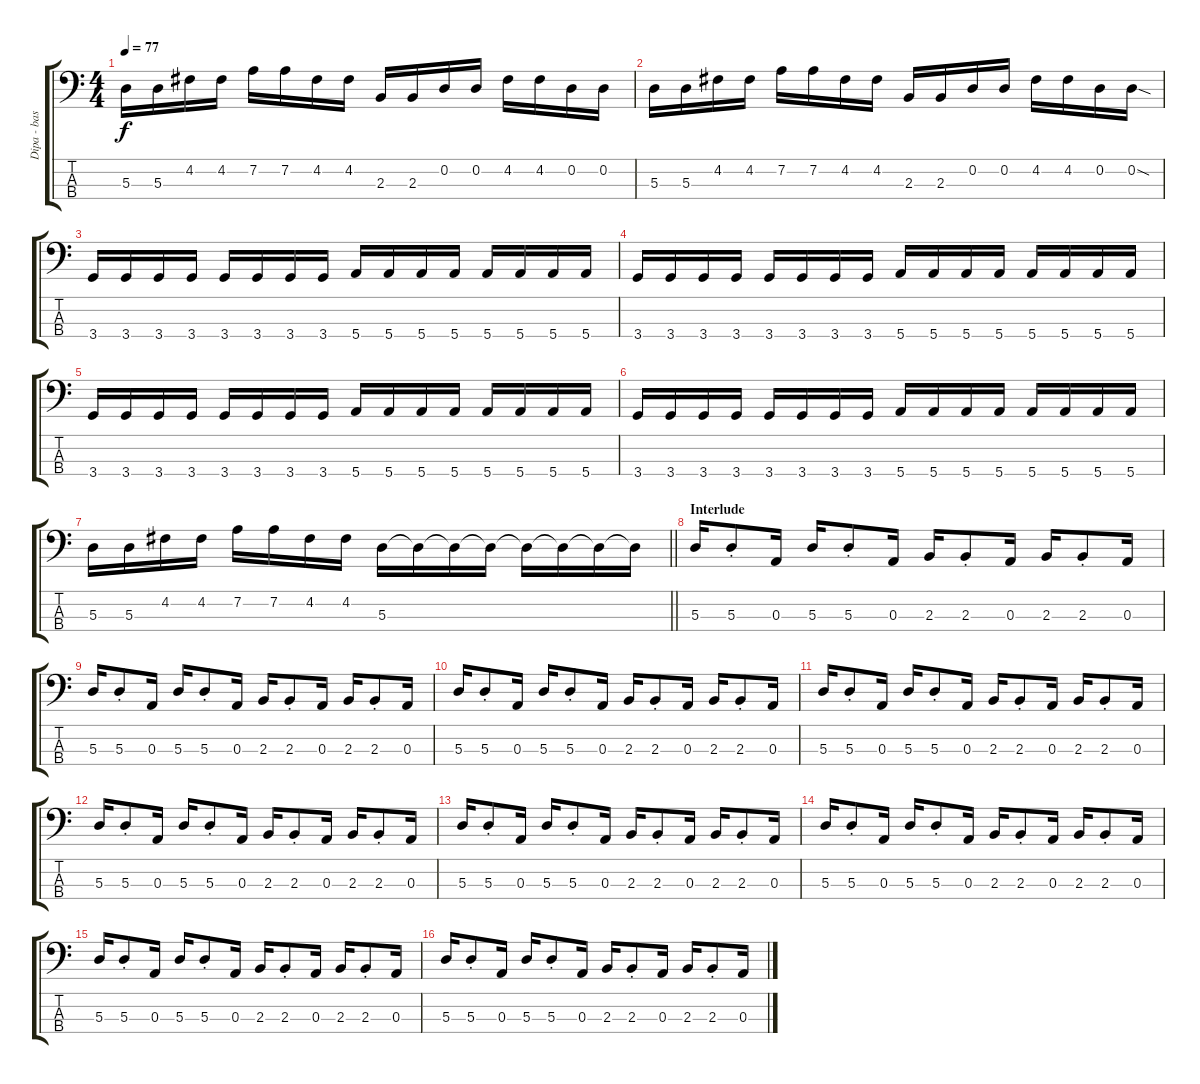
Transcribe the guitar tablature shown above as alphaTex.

\track ("Dipa - bass" "Dipa - bas") {instrument electricbassfinger}
\staff {score tabs}
\tuning (G2 D2 A1 E1) {hide}
\ts (4 4)
\tempo 77
\clef f4
\ks c
5.3.16{dy f} 5.3.16 4.2.16 4.2.16 7.2.16 7.2.16 4.2.16 4.2.16 2.3.16 2.3.16 0.2.16 0.2.16 4.2.16 4.2.16 0.2.16 0.2.16 |
5.3.16 5.3.16 4.2.16 4.2.16 7.2.16 7.2.16 4.2.16 4.2.16 2.3.16 2.3.16 0.2.16 0.2.16 4.2.16 4.2.16 0.2.16 0.2{sod}.16 |
3.4.16 3.4.16 3.4.16 3.4.16 3.4.16 3.4.16 3.4.16 3.4.16 5.4.16 5.4.16 5.4.16 5.4.16 5.4.16 5.4.16 5.4.16 5.4.16 |
3.4.16 3.4.16 3.4.16 3.4.16 3.4.16 3.4.16 3.4.16 3.4.16 5.4.16 5.4.16 5.4.16 5.4.16 5.4.16 5.4.16 5.4.16 5.4.16 |
3.4.16 3.4.16 3.4.16 3.4.16 3.4.16 3.4.16 3.4.16 3.4.16 5.4.16 5.4.16 5.4.16 5.4.16 5.4.16 5.4.16 5.4.16 5.4.16 |
3.4.16 3.4.16 3.4.16 3.4.16 3.4.16 3.4.16 3.4.16 3.4.16 5.4.16 5.4.16 5.4.16 5.4.16 5.4.16 5.4.16 5.4.16 5.4.16 |
\barLineRight lightlight
5.3.16 5.3.16 4.2.16 4.2.16 7.2.16 7.2.16 4.2.16 4.2.16 5.3.16 5.3{t}.16 5.3{t}.16 5.3{t}.16 5.3{t}.16 5.3{t}.16 5.3{t}.16 5.3{t}.16 |
\section ("" "Interlude")
5.3.16{volume 16 balance 8 instrument electricbassfinger} 5.3{st}.8 0.3.16 5.3.16 5.3{st}.8 0.3.16 2.3.16 2.3{st}.8 0.3.16 2.3.16 2.3{st}.8 0.3.16 |
5.3.16 5.3{st}.8 0.3.16 5.3.16 5.3{st}.8 0.3.16 2.3.16 2.3{st}.8 0.3.16 2.3.16 2.3{st}.8 0.3.16 |
5.3.16{volume 12 balance 8 instrument electricbassfinger} 5.3{st}.8 0.3.16 5.3.16 5.3{st}.8 0.3.16 2.3.16 2.3{st}.8 0.3.16 2.3.16 2.3{st}.8 0.3.16 |
5.3.16 5.3{st}.8 0.3.16 5.3.16 5.3{st}.8 0.3.16 2.3.16 2.3{st}.8 0.3.16 2.3.16 2.3{st}.8 0.3.16 |
5.3.16 5.3{st}.8 0.3.16 5.3.16 5.3{st}.8 0.3.16 2.3.16 2.3{st}.8 0.3.16 2.3.16 2.3{st}.8 0.3.16 |
5.3.16 5.3{st}.8 0.3.16 5.3.16 5.3{st}.8 0.3.16 2.3.16 2.3{st}.8 0.3.16 2.3.16 2.3{st}.8 0.3.16 |
5.3.16 5.3{st}.8 0.3.16 5.3.16 5.3{st}.8 0.3.16 2.3.16 2.3{st}.8 0.3.16 2.3.16 2.3{st}.8 0.3.16 |
5.3.16 5.3{st}.8 0.3.16 5.3.16 5.3{st}.8 0.3.16 2.3.16 2.3{st}.8 0.3.16 2.3.16 2.3{st}.8 0.3.16 |
5.3.16 5.3{st}.8 0.3.16 5.3.16 5.3{st}.8 0.3.16 2.3.16 2.3{st}.8 0.3.16 2.3.16 2.3{st}.8 0.3.16
